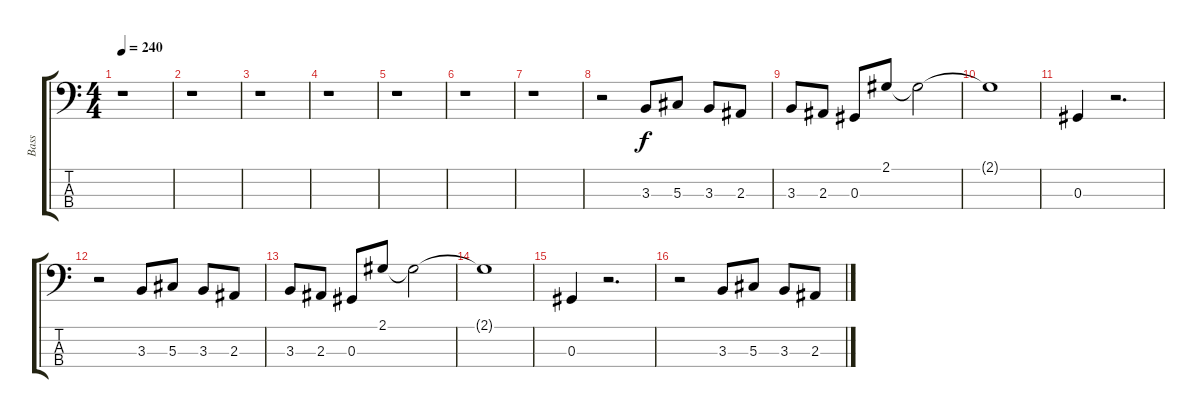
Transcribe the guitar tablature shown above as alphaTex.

\track ("Bass" "Bass") {instrument electricbassfinger}
\staff {score tabs}
\tuning (Gb2 Db2 Ab1 Eb1) {hide}
\ts (4 4)
\tempo 240
\clef f4
\ks c
r.1{dy f instrument electricbassfinger} |
r.1 |
r.1 |
r.1 |
r.1 |
r.1 |
r.1 |
r.2 3.3.8 5.3.8 3.3.8 2.3.8 |
3.3.8 2.3.8 0.3.8 2.1.8 2.1{t}.2 |
2.1{t}.1 |
0.3.4 r.2{d} |
r.2 3.3.8 5.3.8 3.3.8 2.3.8 |
3.3.8 2.3.8 0.3.8 2.1.8 2.1{t}.2 |
2.1{t}.1 |
0.3.4 r.2{d} |
r.2 3.3.8 5.3.8 3.3.8 2.3.8
